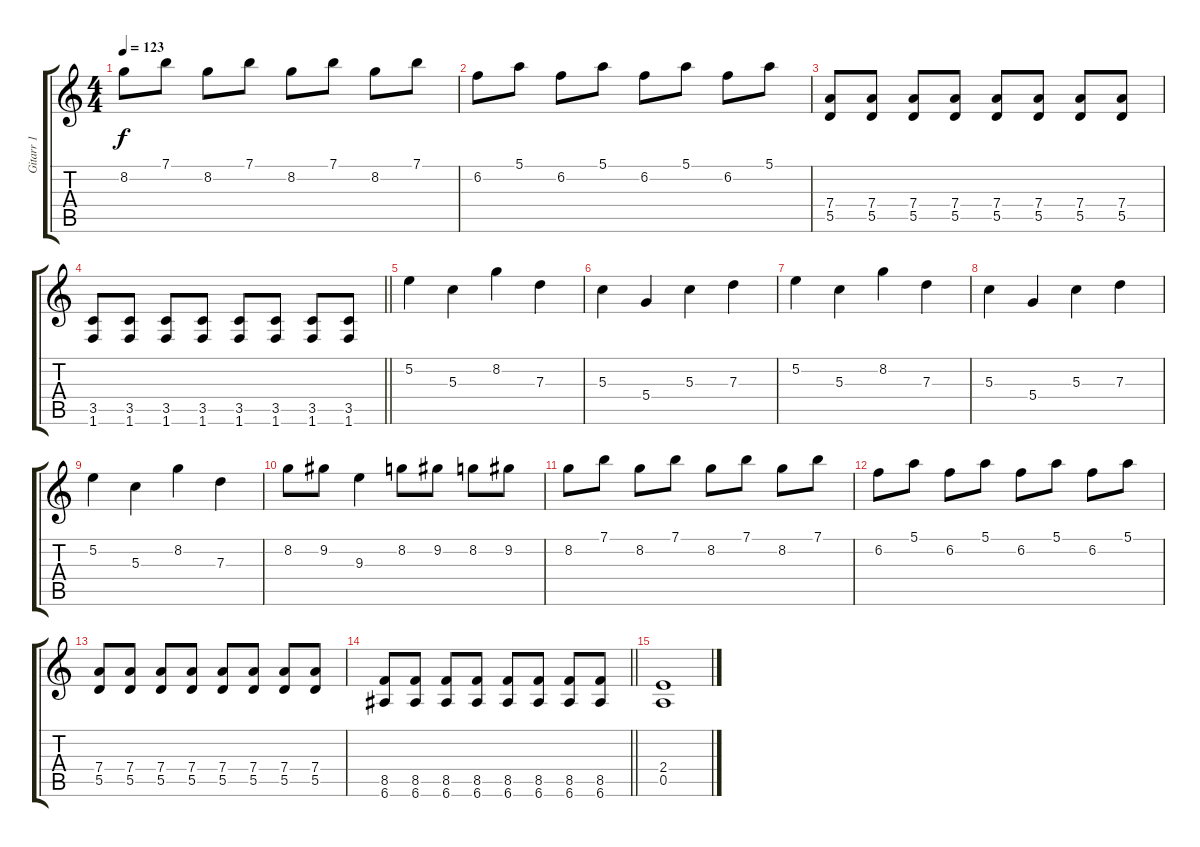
\track ("Gitarr 1" "Gitarr 1") {instrument distortionguitar}
\staff {score tabs}
\tuning (E4 B3 G3 D3 A2 E2) {hide}
\ts (4 4)
\tempo 123
\clef g2
\ks c
8.2.8{dy f} 7.1.8 8.2.8 7.1.8 8.2.8 7.1.8 8.2.8 7.1.8 |
6.2.8 5.1.8 6.2.8 5.1.8 6.2.8 5.1.8 6.2.8 5.1.8 |
(7.4 5.5).8 (7.4 5.5).8 (7.4 5.5).8 (7.4 5.5).8 (7.4 5.5).8 (7.4 5.5).8 (7.4 5.5).8 (7.4 5.5).8 |
\barLineRight lightlight
(3.5 1.6).8 (3.5 1.6).8 (3.5 1.6).8 (3.5 1.6).8 (3.5 1.6).8 (3.5 1.6).8 (3.5 1.6).8 (3.5 1.6).8 |
5.2.4{instrument distortionguitar} 5.3.4 8.2.4 7.3.4 |
5.3.4 5.4.4 5.3.4 7.3.4 |
5.2.4 5.3.4 8.2.4 7.3.4 |
5.3.4 5.4.4 5.3.4 7.3.4 |
5.2.4 5.3.4 8.2.4 7.3.4 |
8.2.8 9.2.8 9.3.4 8.2.8 9.2.8 8.2.8 9.2.8 |
8.2.8 7.1.8 8.2.8 7.1.8 8.2.8 7.1.8 8.2.8 7.1.8 |
6.2.8 5.1.8 6.2.8 5.1.8 6.2.8 5.1.8 6.2.8 5.1.8 |
(7.4 5.5).8 (7.4 5.5).8 (7.4 5.5).8 (7.4 5.5).8 (7.4 5.5).8 (7.4 5.5).8 (7.4 5.5).8 (7.4 5.5).8 |
\barLineRight lightlight
(8.5 6.6).8 (8.5 6.6).8 (8.5 6.6).8 (8.5 6.6).8 (8.5 6.6).8 (8.5 6.6).8 (8.5 6.6).8 (8.5 6.6).8 |
(2.4 0.5).1
